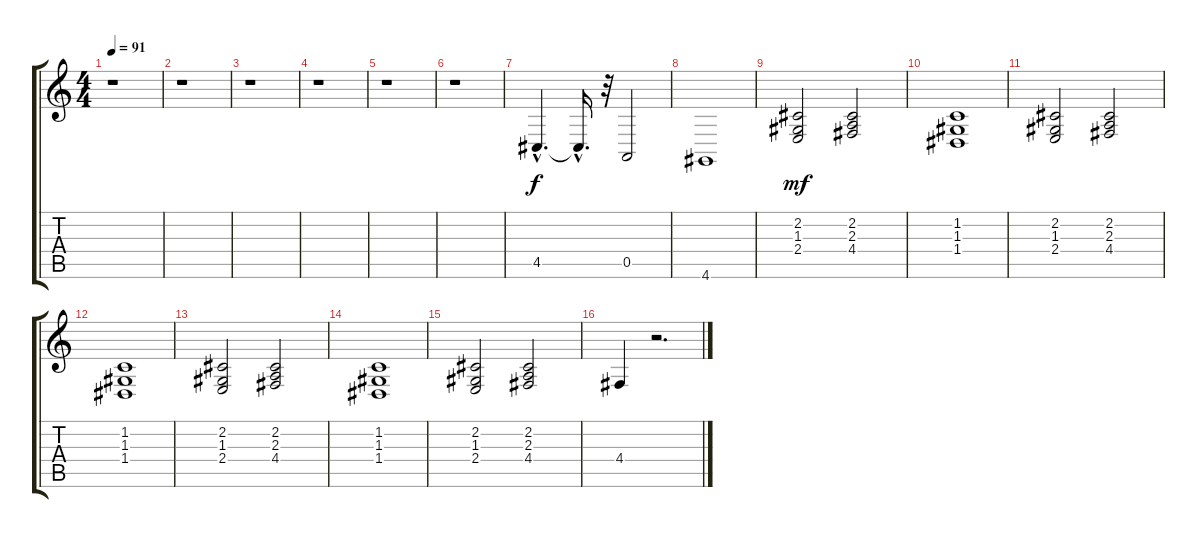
\track "" {instrument synthstrings1}
\staff {score tabs}
\tuning (E4 B3 G3 D3 A2 E2) {hide}
\ts (4 4)
\tempo 91
\clef g2
\ks c
r.1{dy f} |
r.1 |
r.1 |
r.1 |
r.1 |
r.1 |
4.5{hac}.4{d} 4.5{hac t}.16{d} r.32 0.5.2 |
4.6.1 |
(2.2 1.3 2.4).2{dy mf} (2.2 2.3 4.4).2 |
(1.2 1.3 1.4).1 |
(2.2 1.3 2.4).2 (2.2 2.3 4.4).2 |
(1.2 1.3 1.4).1 |
(2.2 1.3 2.4).2 (2.2 2.3 4.4).2 |
(1.2 1.3 1.4).1 |
(2.2 1.3 2.4).2 (2.2 2.3 4.4).2 |
4.4.4 r.2{d}
